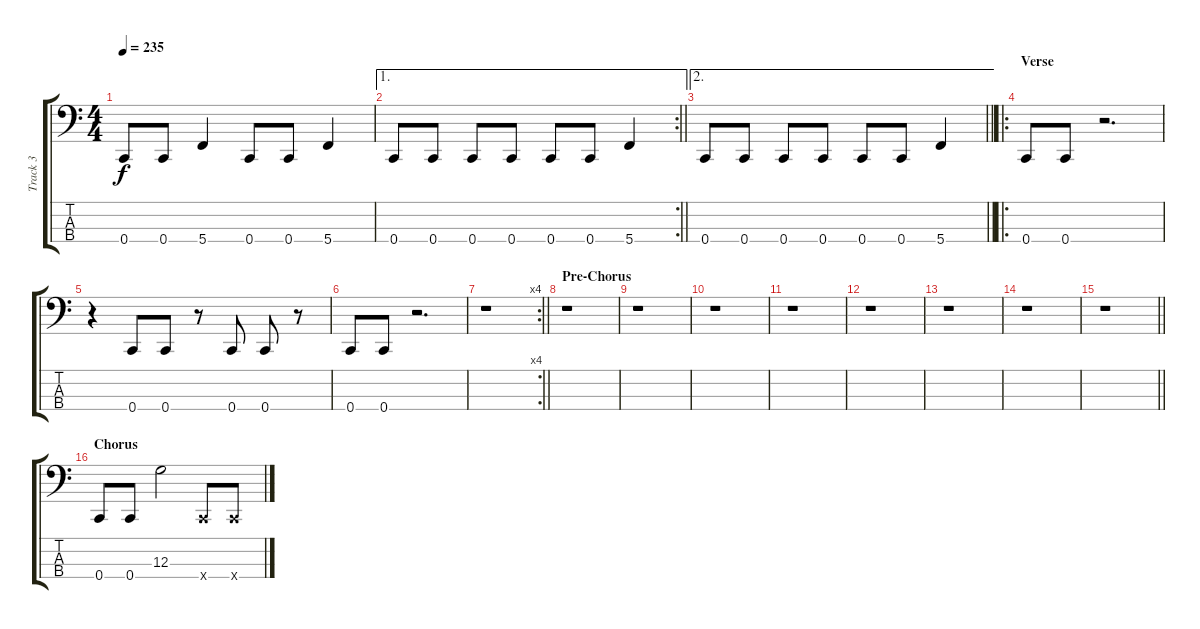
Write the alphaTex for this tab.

\track ("Track 3" "Track 3") {instrument electricbassfinger}
\staff {score tabs}
\tuning (F2 C2 G1 C1) {hide}
\ts (4 4)
\tempo 235
\clef f4
\ks c
0.4.8{dy f} 0.4.8 5.4.4 0.4.8 0.4.8 5.4.4 |
\ae 1
\rc 2
\barLineRight lightlight
0.4.8 0.4.8 0.4.8 0.4.8 0.4.8 0.4.8 5.4.4 |
\ae 2
\barLineRight lightlight
0.4.8 0.4.8 0.4.8 0.4.8 0.4.8 0.4.8 5.4.4 |
\ro
\section ("" "Verse")
0.4.8 0.4.8 r.2{d} |
r.4 0.4.8 0.4.8 r.8 0.4.8 0.4.8 r.8 |
0.4.8 0.4.8 r.2{d} |
\rc 4
\barLineRight lightlight
r.1 |
\section ("" "Pre-Chorus")
r.1 |
r.1 |
r.1 |
r.1 |
r.1 |
r.1 |
r.1 |
\barLineRight lightlight
r.1 |
\section ("" "Chorus")
0.4.8 0.4.8 12.3.2 0.4{x}.8 0.4{x}.8
